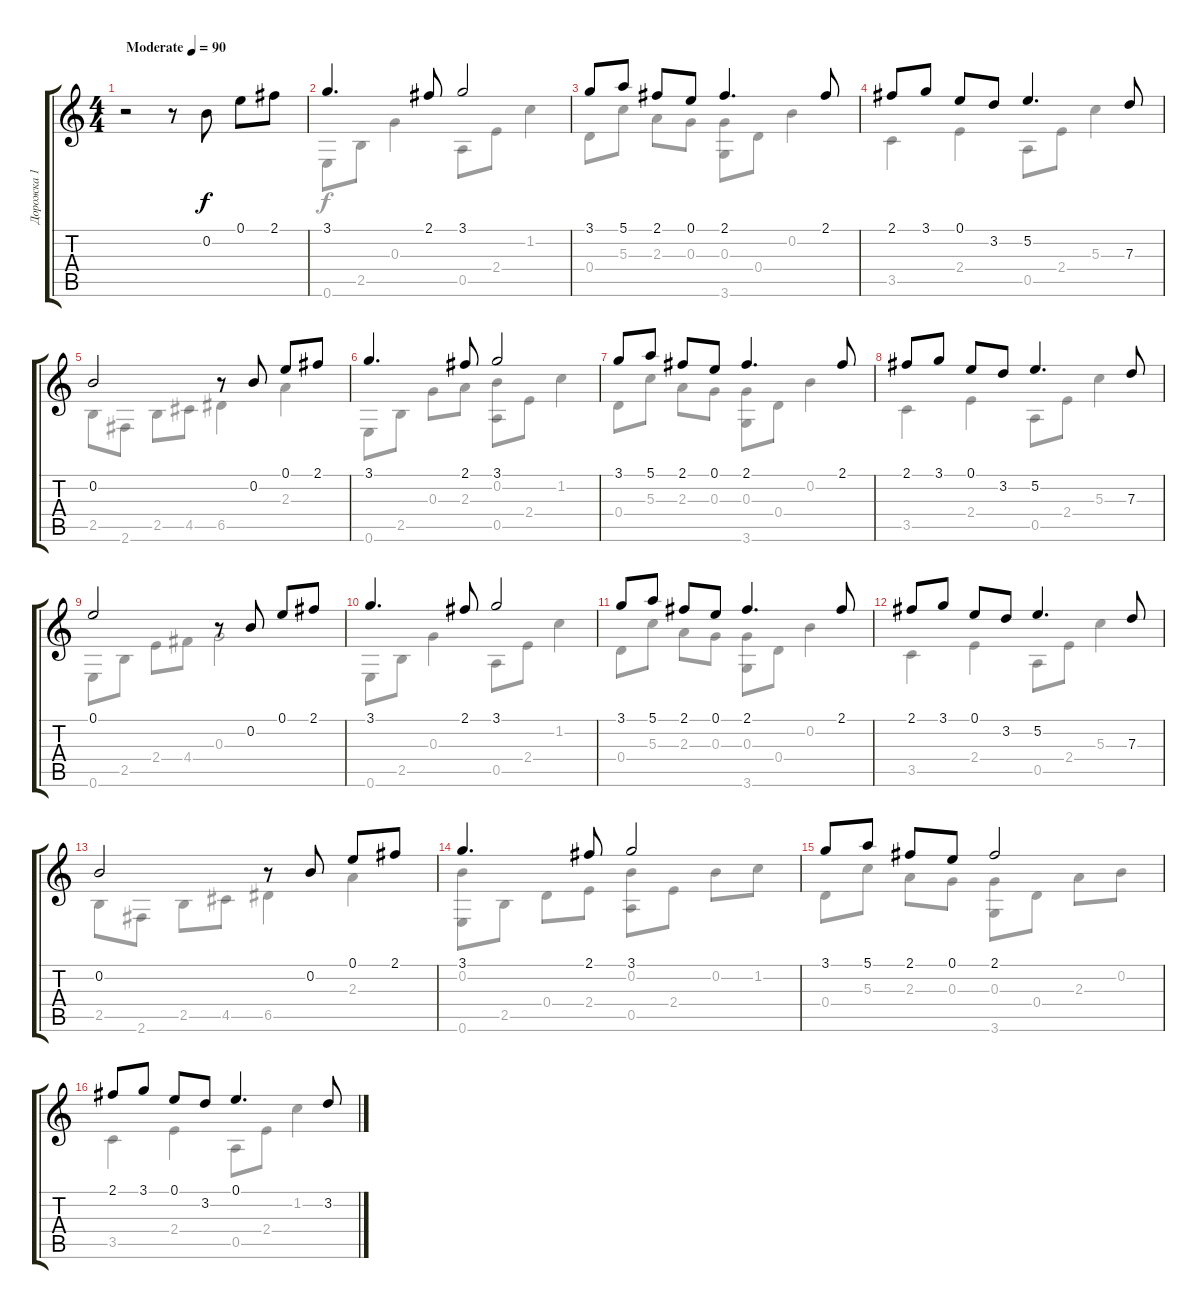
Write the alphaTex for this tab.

\track ("Дорожка 1" "Дорожка 1") {instrument acousticguitarsteel}
\staff {score tabs}
\tuning (E4 B3 G3 D3 A2 E2) {hide}
\voice
\ts (4 4)
\tempo (90 "Moderate")
\clef g2
\ks c
r.2{dy f instrument acousticguitarsteel} r.8 0.2.8 0.1.8 2.1.8 |
3.1.4{d} 2.1.8 3.1.2 |
3.1.8 5.1.8 2.1.8 0.1.8 2.1.4{d} 2.1.8 |
2.1.8 3.1.8 0.1.8 3.2.8 5.2.4{d} 7.3.8 |
0.2.2 r.8 0.2.8 0.1.8 2.1.8 |
3.1.4{d} 2.1.8 3.1.2 |
3.1.8 5.1.8 2.1.8 0.1.8 2.1.4{d} 2.1.8 |
2.1.8 3.1.8 0.1.8 3.2.8 5.2.4{d} 7.3.8 |
0.1.2 r.8 0.2.8 0.1.8 2.1.8 |
3.1.4{d} 2.1.8 3.1.2 |
3.1.8 5.1.8 2.1.8 0.1.8 2.1.4{d} 2.1.8 |
2.1.8 3.1.8 0.1.8 3.2.8 5.2.4{d} 7.3.8 |
0.2.2 r.8 0.2.8 0.1.8 2.1.8 |
3.1.4{d} 2.1.8 3.1.2 |
3.1.8 5.1.8 2.1.8 0.1.8 2.1.2 |
2.1.8 3.1.8 0.1.8 3.2.8 0.1.4{d} 3.2.8
\voice
\clef g2
\ottava regular
\simile none
\ks c
|
0.6.8 2.5.8 0.3.4 0.5.8 2.4.8 1.2.4 |
0.4.8 5.3.8 2.3.8 0.3.8 (0.3 3.6).8 0.4.8 0.2.4 |
3.5.4 2.4.4 0.5.8 2.4.8 5.3.4 |
2.5.8 2.6.8 2.5.8 4.5.8 6.5.4 2.3.4 |
0.6.8 2.5.8 0.3.8 2.3.8 (0.2 0.5).8 2.4.8 1.2.4 |
0.4.8 5.3.8 2.3.8 0.3.8 (0.3 3.6).8 0.4.8 0.2.4 |
3.5.4 2.4.4 0.5.8 2.4.8 5.3.4 |
0.6.8 2.5.8 2.4.8 4.4.8 0.3.2 |
0.6.8 2.5.8 0.3.4 0.5.8 2.4.8 1.2.4 |
0.4.8 5.3.8 2.3.8 0.3.8 (0.3 3.6).8 0.4.8 0.2.4 |
3.5.4 2.4.4 0.5.8 2.4.8 5.3.4 |
2.5.8 2.6.8 2.5.8 4.5.8 6.5.4 2.3.4 |
(0.2 0.6).8 2.5.8 0.4.8 2.4.8 (0.2 0.5).8 2.4.8 0.2.8 1.2.8 |
0.4.8 5.3.8 2.3.8 0.3.8 (0.3 3.6).8 0.4.8 2.3.8 0.2.8 |
3.5.4 2.4.4 0.5.8 2.4.8 1.2.4
